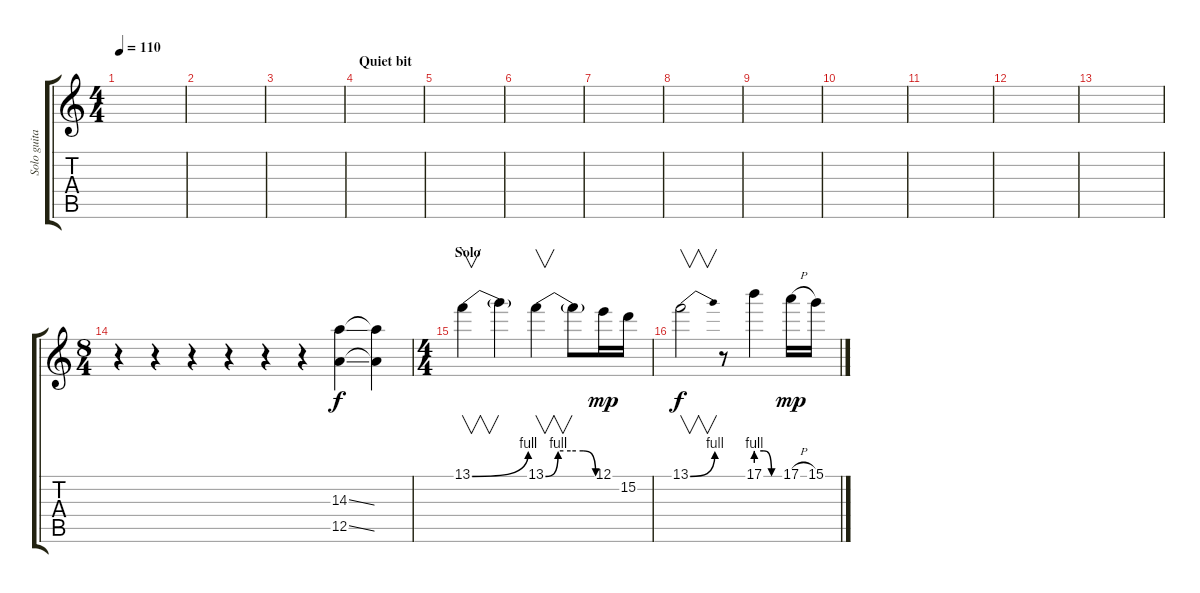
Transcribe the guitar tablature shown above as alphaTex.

\track ("Solo guitar" "Solo guita") {instrument overdrivenguitar}
\staff {score tabs}
\tuning (E4 B3 G3 D3 A2 E2) {hide}
\ts (4 4)
\tempo 110
\clef g2
\ks c
|
|
|
\section ("" "Quiet bit")
|
|
|
|
|
|
|
|
|
|
\ts (8 4)
r.4 r.4 r.4 r.4 r.4 r.4 (14.3{ss} 12.5{ss}).4 (14.3{t} 12.5{t}).4 |
\ts (4 4)
\section ("" "Solo")
13.1{be (bend 0 0 60 4)}.4{v} 13.1{t}.4 13.1{be (custom 0 0 15 4 30 4 45 4 60 0)}.4{v} 13.1{t}.8 12.1.16{dy mp} 15.2.16 |
13.1{be (bend 0 0 60 4)}.2{v dy f} r.8 17.1{be (custom 0 4 20 4 40 0 60 0)}.4 17.1{h}.16{dy mp} 15.1.16
